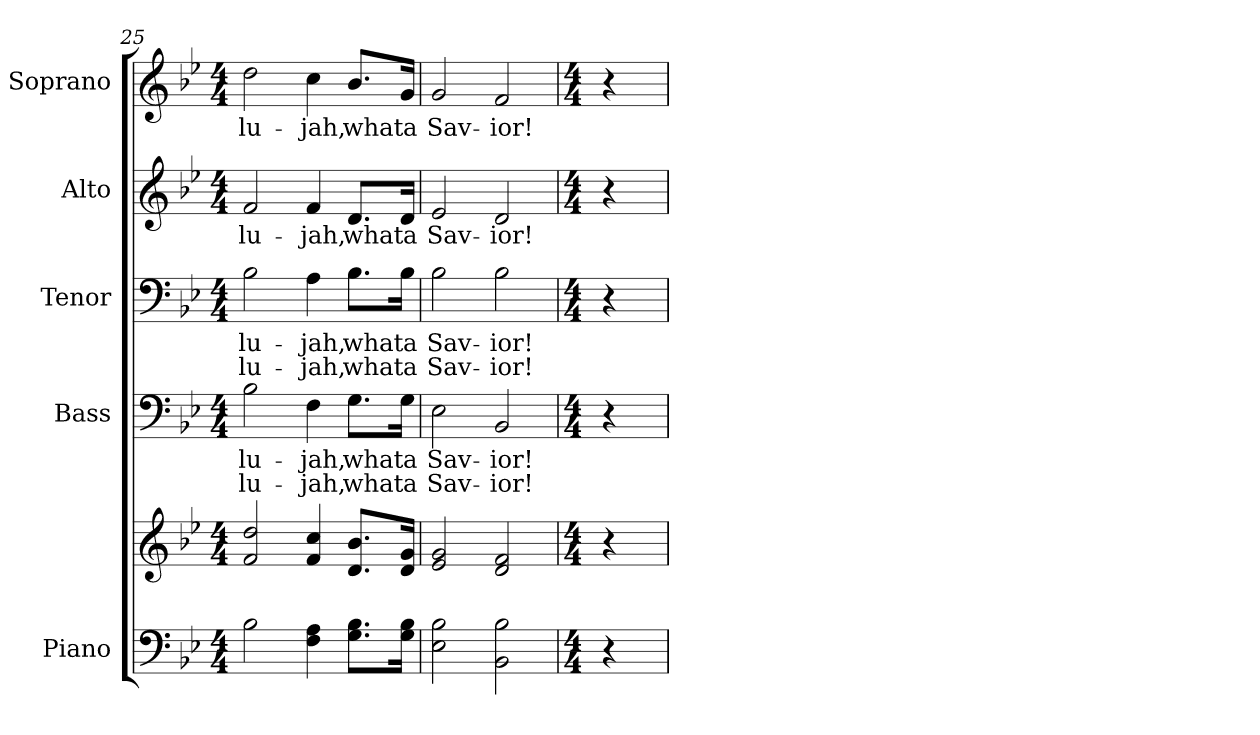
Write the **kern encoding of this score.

**kern	**kern	**kern	**text	**text	**kern	**text	**text	**kern	**text	**kern	**text
*part5	*part5	*part4	*part4	*part4	*part3	*part3	*part3	*part2	*part2	*part1	*part1
*staff6	*staff5	*staff4	*staff4	*staff4	*staff3	*staff3	*staff3	*staff2	*staff2	*staff1	*staff1
*I"Piano	*	*I"Bass	*	*	*I"Tenor	*	*	*I"Alto	*	*I"Soprano	*
*I'Pno.	*	*I'B.	*	*	*I'T.	*	*	*I'A.	*	*I'S.	*
!!LO:PB:g=z
*clefF4	*clefG2	*clefF4	*	*	*clefF4	*	*	*clefG2	*	*clefG2	*
*k[b-e-]	*k[b-e-]	*k[b-e-]	*	*	*k[b-e-]	*	*	*k[b-e-]	*	*k[b-e-]	*
*B-:	*B-:	*B-:	*	*	*B-:	*	*	*B-:	*	*B-:	*
*M4/4	*M4/4	*M4/4	*	*	*M4/4	*	*	*M4/4	*	*M4/4	*
=25	=25	=25	=25	=25	=25	=25	=25	=25	=25	=25	=25
!	!	!	!LO:LY:b:color=#000000	!LO:LY:b:color=#000000	!	!	!	!	!	!	!
!	!	!	!	!	!	!LO:LY:b:color=#000000	!LO:LY:b:color=#000000	!	!	!	!
!	!	!	!	!	!	!	!	!	!LO:LY:b:color=#000000	!	!
!	!	!	!	!	!	!	!	!	!	!	!LO:LY:b:color=#000000
2B-i\	2fi/ 2ddi	2B-i\	-lu-	-lu-	2B-i\	-lu-	-lu-	2fi/	-lu-	2ddi\	-lu-
!	!	!	!LO:LY:b:color=#000000	!LO:LY:b:color=#000000	!	!	!	!	!	!	!
!	!	!	!	!	!	!LO:LY:b:color=#000000	!LO:LY:b:color=#000000	!	!	!	!
!	!	!	!	!	!	!	!	!	!LO:LY:b:color=#000000	!	!
!	!	!	!	!	!	!	!	!	!	!	!LO:LY:b:color=#000000
4Fi\ 4Ai	4fi/ 4cci	4Fi\	-jah,	jah,	4Ai\	-jah,	jah,	4fi/	-jah,	4cci\	-jah,
!	!	!	!LO:LY:b:color=#000000	!LO:LY:b:color=#000000	!	!	!	!	!	!	!
!	!	!	!	!	!	!LO:LY:b:color=#000000	!LO:LY:b:color=#000000	!	!	!	!
!	!	!	!	!	!	!	!	!	!LO:LY:b:color=#000000	!	!
!	!	!	!	!	!	!	!	!	!	!	!LO:LY:b:color=#000000
8.Gi\ 8.B-iL	8.di/ 8.b-iL	8.Gi\L	what	what	8.B-i\L	what	what	8.di/L	what	8.b-i/L	what
!	!	!	!LO:LY:b:color=#000000	!LO:LY:b:color=#000000	!	!	!	!	!	!	!
!	!	!	!	!	!	!LO:LY:b:color=#000000	!LO:LY:b:color=#000000	!	!	!	!
!	!	!	!	!	!	!	!	!	!LO:LY:b:color=#000000	!	!
!	!	!	!	!	!	!	!	!	!	!	!LO:LY:b:color=#000000
16Gi\ 16B-iJk	16di/ 16giJk	16Gi\Jk	a	a	16B-i\Jk	a	a	16di/Jk	a	16gi/Jk	a
=26	=26	=26	=26	=26	=26	=26	=26	=26	=26	=26	=26
!	!	!	!LO:LY:b:color=#000000	!LO:LY:b:color=#000000	!	!	!	!	!	!	!
!	!	!	!	!	!	!LO:LY:b:color=#000000	!LO:LY:b:color=#000000	!	!	!	!
!	!	!	!	!	!	!	!	!	!LO:LY:b:color=#000000	!	!
!	!	!	!	!	!	!	!	!	!	!	!LO:LY:b:color=#000000
2E-i\ 2B-i	2e-i/ 2gi	2E-i\	Sav-	-Sav-	2B-i\	Sav-	-Sav-	2e-i/	Sav-	2gi/	Sav-
!	!	!	!LO:LY:b:color=#000000	!LO:LY:b:color=#000000	!	!	!	!	!	!	!
!	!	!	!	!	!	!LO:LY:b:color=#000000	!LO:LY:b:color=#000000	!	!	!	!
!	!	!	!	!	!	!	!	!	!LO:LY:b:color=#000000	!	!
!	!	!	!	!	!	!	!	!	!	!	!LO:LY:b:color=#000000
2BB-i\ 2B-i	2di/ 2fi	2BB-i/	-ior!	ior!	2B-i\	-ior!	ior!	2di/	-ior!	2fi/	-ior!
!!LO:PB:g=z
=27	=27	=27	=27	=27	=27	=27	=27	=27	=27	=27	=27
*M4/4	*M4/4	*M4/4	*	*	*M4/4	*	*	*M4/4	*	*M4/4	*
4r	4r	4r	.	.	4r	.	.	4r	.	4r	.
=	=	=	=	=	=	=	=	=	=	=	=
*-	*-	*-	*-	*-	*-	*-	*-	*-	*-	*-	*-
